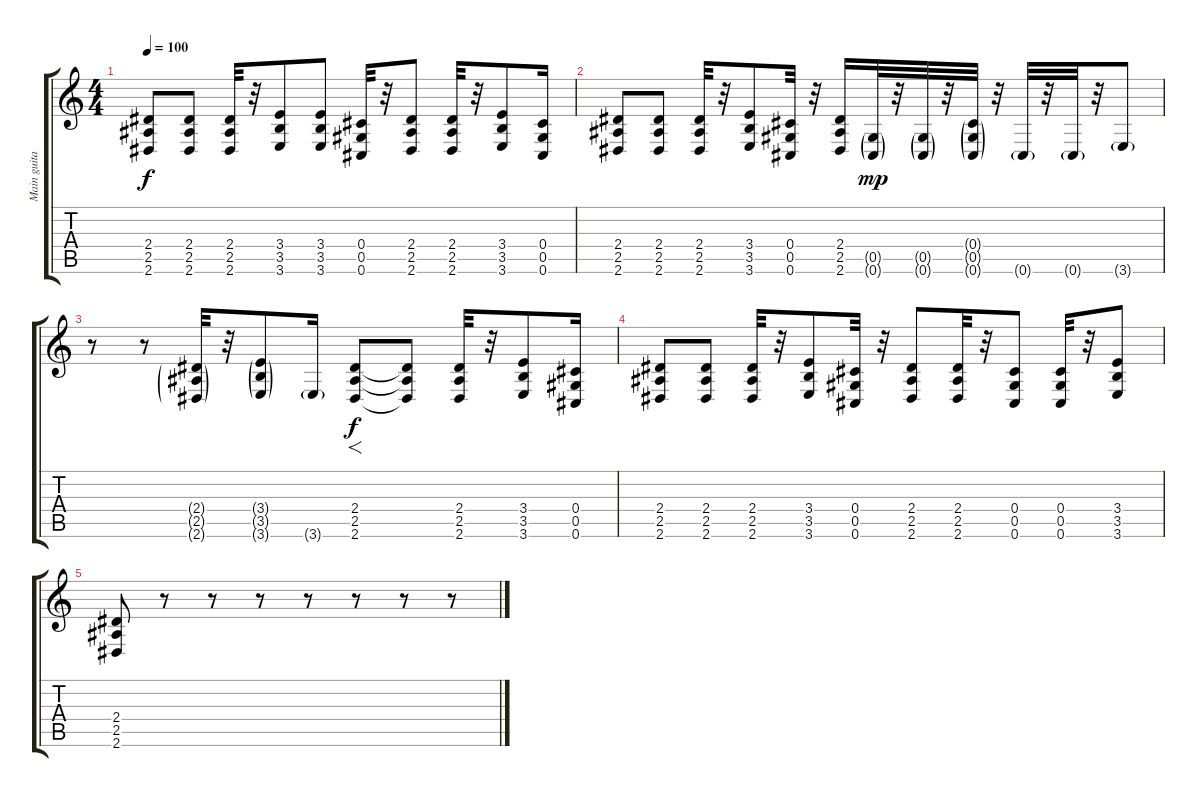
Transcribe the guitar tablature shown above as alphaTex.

\track ("Main guitar (Brad Delson)" "Main guita") {instrument distortionguitar}
\staff {score tabs}
\tuning (Eb4 Bb3 Gb3 Db3 Ab2 Db2) {hide}
\ts (4 4)
\tempo 100
\clef g2
\ks c
(2.4 2.5 2.6).8{dy f volume 16 balance 8 instrument distortionguitar} (2.4 2.5 2.6).8 (2.4 2.5 2.6).32 r.32 (3.4 3.5 3.6).8 (3.4 3.5 3.6).8 (0.4 0.5 0.6).32 r.32 (2.4 2.5 2.6).8 (2.4 2.5 2.6).32 r.32 (3.4 3.5 3.6).8 (0.4 0.5 0.6).16 |
(2.4 2.5 2.6).8 (2.4 2.5 2.6).8 (2.4 2.5 2.6).32 r.32 (3.4 3.5 3.6).8 (0.4 0.5 0.6).32 r.32 (2.4 2.5 2.6).16 (0.5{g} 0.6{g}).32{dy mp} r.32 (0.5{g} 0.6{g}).32 r.32 (0.4{g} 0.5{g} 0.6{g}).32 r.32 0.6{g}.32 r.32 0.6{g}.32 r.32 3.6{g}.8 |
r.8{volume 16 balance 8 instrument distortionguitar} r.8 (2.4{g} 2.5{g} 2.6{g}).32 r.32 (3.4{g} 3.5{g} 3.6{g}).8 3.6{g}.16 (2.4 2.5 2.6).8{f dy f} (2.4{t} 2.5{t} 2.6{t}).8 (2.4 2.5 2.6).32 r.32 (3.4 3.5 3.6).8 (0.4 0.5 0.6).16 |
(2.4 2.5 2.6).8 (2.4 2.5 2.6).8 (2.4 2.5 2.6).32 r.32 (3.4 3.5 3.6).8 (0.4 0.5 0.6).32 r.32 (2.4 2.5 2.6).8 (2.4 2.5 2.6).32 r.32 (0.4 0.5 0.6).8 (0.4 0.5 0.6).32 r.32 (3.4 3.5 3.6).8 |
(2.4 2.5 2.6).8 r.8 r.8 r.8 r.8 r.8 r.8 r.8
